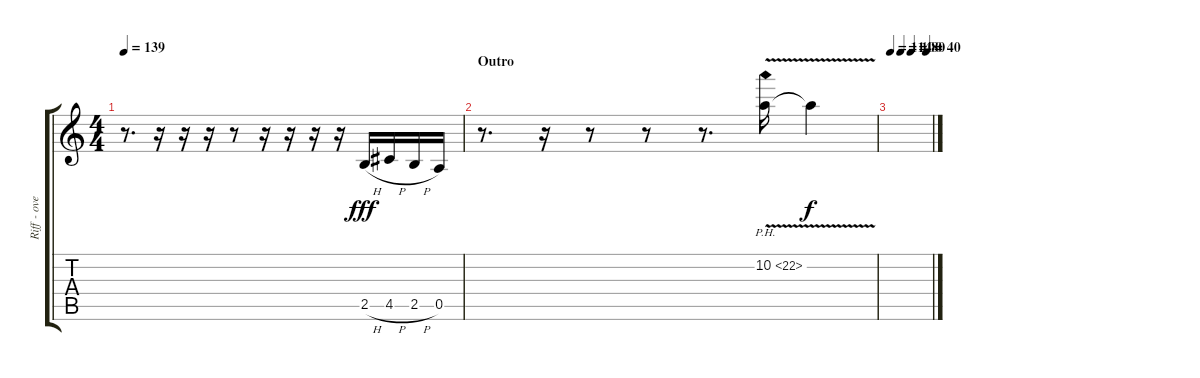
\track ("Riff - overdub" "Riff - ove") {instrument distortionguitar}
\staff {score tabs}
\tuning (E4 B3 G3 D3 A2 E2) {hide}
\ts (4 4)
\tempo 139
\clef g2
\ks c
r.8{d dy fff} r.16 r.16 r.16 r.8 r.16 r.16 r.16 r.16 2.5{h}.16 4.5{h}.16 2.5{h}.16 0.5.16 |
\section ("" "Outro")
r.8{d} r.16 r.8 r.8 r.8{d} 10.2{ph 12 v}.16 10.2{t}.4{dy f} |
\tempo 114
\tempo (100 0.25)
\tempo (80 0.5)
\tempo (70 0.875)
\tempo (40 0.875)
